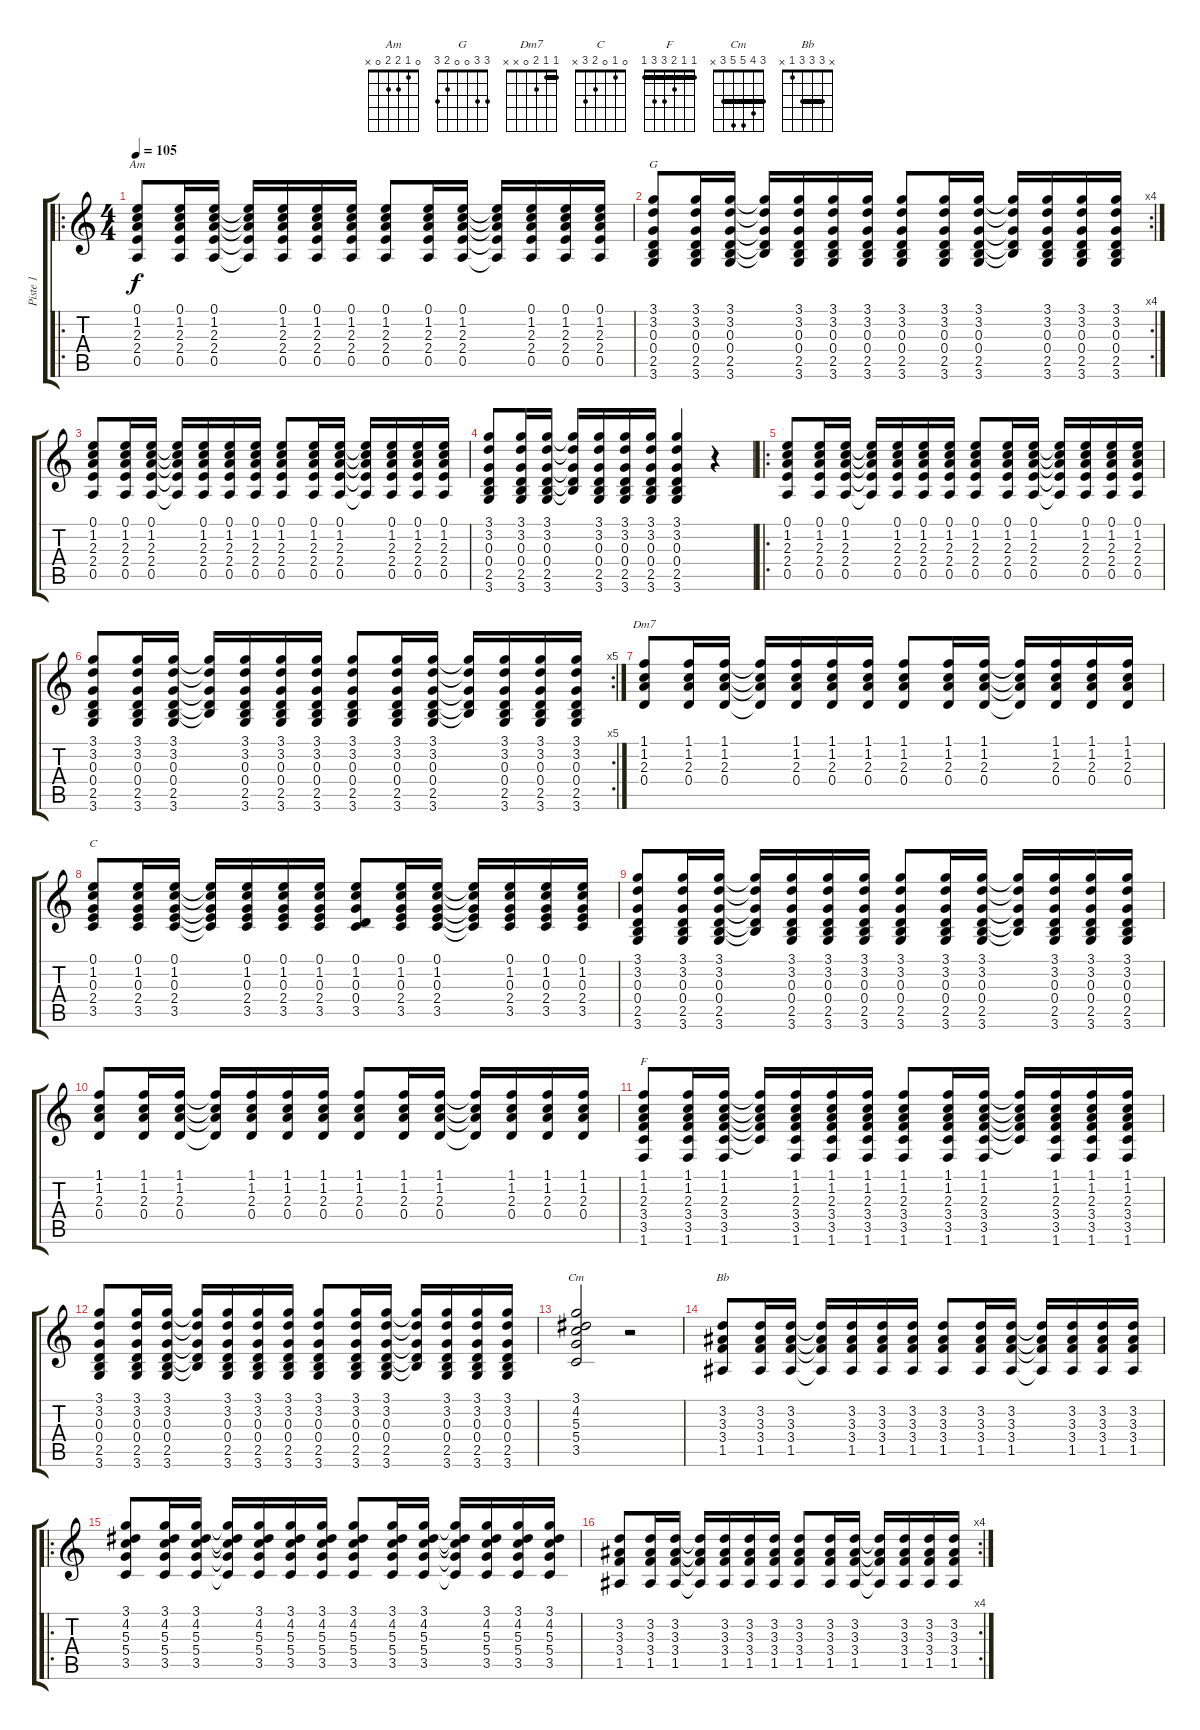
\track ("Piste 1" "Piste 1") {instrument acousticguitarnylon}
\staff {score tabs}
\tuning (E4 B3 G3 D3 A2 E2) {hide}
\chord ("Am" 0 1 2 2 0 x)
\chord ("G" 3 3 0 0 2 3)
\chord ("Dm7" 1 1 2 0 x x) {barre 1}
\chord ("C" 0 1 0 2 3 x)
\chord ("F" 1 1 2 3 3 1) {barre 1}
\chord ("Cm" 3 4 5 5 3 x) {barre 3}
\chord ("Bb" x 3 3 3 1 x) {barre 3}
\ro
\ts (4 4)
\tempo 105
\clef g2
\ks c
(0.1 1.2 2.3 2.4 0.5).8{ch "Am" dy f instrument acousticguitarnylon} (0.1 1.2 2.3 2.4 0.5).16 (0.1 1.2 2.3 2.4 0.5).16 (0.1{t} 1.2{t} 2.3{t} 2.4{t} 0.5{t}).16 (0.1 1.2 2.3 2.4 0.5).16 (0.1 1.2 2.3 2.4 0.5).16 (0.1 1.2 2.3 2.4 0.5).16 (0.1 1.2 2.3 2.4 0.5).8 (0.1 1.2 2.3 2.4 0.5).16 (0.1 1.2 2.3 2.4 0.5).16 (0.1{t} 1.2{t} 2.3{t} 2.4{t} 0.5{t}).16 (0.1 1.2 2.3 2.4 0.5).16 (0.1 1.2 2.3 2.4 0.5).16 (0.1 1.2 2.3 2.4 0.5).16 |
\rc 4
(3.1 3.2 0.3 0.4 2.5 3.6).8{ch "G"} (3.1 3.2 0.3 0.4 2.5 3.6).16 (3.1 3.2 0.3 0.4 2.5 3.6).16 (3.1{t} 3.2{t} 0.3{t} 0.4{t} 2.5{t}).16 (3.1 3.2 0.3 0.4 2.5 3.6).16 (3.1 3.2 0.3 0.4 2.5 3.6).16 (3.1 3.2 0.3 0.4 2.5 3.6).16 (3.1 3.2 0.3 0.4 2.5 3.6).8 (3.1 3.2 0.3 0.4 2.5 3.6).16 (3.1 3.2 0.3 0.4 2.5 3.6).16 (3.1{t} 3.2{t} 0.3{t} 0.4{t} 2.5{t}).16 (3.1 3.2 0.3 0.4 2.5 3.6).16 (3.1 3.2 0.3 0.4 2.5 3.6).16 (3.1 3.2 0.3 0.4 2.5 3.6).16 |
(0.1 1.2 2.3 2.4 0.5).8 (0.1 1.2 2.3 2.4 0.5).16 (0.1 1.2 2.3 2.4 0.5).16 (0.1{t} 1.2{t} 2.3{t} 2.4{t} 0.5{t}).16 (0.1 1.2 2.3 2.4 0.5).16 (0.1 1.2 2.3 2.4 0.5).16 (0.1 1.2 2.3 2.4 0.5).16 (0.1 1.2 2.3 2.4 0.5).8 (0.1 1.2 2.3 2.4 0.5).16 (0.1 1.2 2.3 2.4 0.5).16 (0.1{t} 1.2{t} 2.3{t} 2.4{t} 0.5{t}).16 (0.1 1.2 2.3 2.4 0.5).16 (0.1 1.2 2.3 2.4 0.5).16 (0.1 1.2 2.3 2.4 0.5).16 |
(3.1 3.2 0.3 0.4 2.5 3.6).8 (3.1 3.2 0.3 0.4 2.5 3.6).16 (3.1 3.2 0.3 0.4 2.5 3.6).16 (3.1{t} 3.2{t} 0.3{t} 0.4{t} 2.5{t}).16 (3.1 3.2 0.3 0.4 2.5 3.6).16 (3.1 3.2 0.3 0.4 2.5 3.6).16 (3.1 3.2 0.3 0.4 2.5 3.6).16 (3.1 3.2 0.3 0.4 2.5 3.6).4 r.4 |
\ro
(0.1 1.2 2.3 2.4 0.5).8 (0.1 1.2 2.3 2.4 0.5).16 (0.1 1.2 2.3 2.4 0.5).16 (0.1{t} 1.2{t} 2.3{t} 2.4{t} 0.5{t}).16 (0.1 1.2 2.3 2.4 0.5).16 (0.1 1.2 2.3 2.4 0.5).16 (0.1 1.2 2.3 2.4 0.5).16 (0.1 1.2 2.3 2.4 0.5).8 (0.1 1.2 2.3 2.4 0.5).16 (0.1 1.2 2.3 2.4 0.5).16 (0.1{t} 1.2{t} 2.3{t} 2.4{t} 0.5{t}).16 (0.1 1.2 2.3 2.4 0.5).16 (0.1 1.2 2.3 2.4 0.5).16 (0.1 1.2 2.3 2.4 0.5).16 |
\rc 5
(3.1 3.2 0.3 0.4 2.5 3.6).8 (3.1 3.2 0.3 0.4 2.5 3.6).16 (3.1 3.2 0.3 0.4 2.5 3.6).16 (3.1{t} 3.2{t} 0.3{t} 0.4{t} 2.5{t}).16 (3.1 3.2 0.3 0.4 2.5 3.6).16 (3.1 3.2 0.3 0.4 2.5 3.6).16 (3.1 3.2 0.3 0.4 2.5 3.6).16 (3.1 3.2 0.3 0.4 2.5 3.6).8 (3.1 3.2 0.3 0.4 2.5 3.6).16 (3.1 3.2 0.3 0.4 2.5 3.6).16 (3.1{t} 3.2{t} 0.3{t} 0.4{t} 2.5{t}).16 (3.1 3.2 0.3 0.4 2.5 3.6).16 (3.1 3.2 0.3 0.4 2.5 3.6).16 (3.1 3.2 0.3 0.4 2.5 3.6).16 |
(1.1 1.2 2.3 0.4).8{ch "Dm7"} (1.1 1.2 2.3 0.4).16 (1.1 1.2 2.3 0.4).16 (1.1{t} 1.2{t} 2.3{t} 0.4{t}).16 (1.1 1.2 2.3 0.4).16 (1.1 1.2 2.3 0.4).16 (1.1 1.2 2.3 0.4).16 (1.1 1.2 2.3 0.4).8 (1.1 1.2 2.3 0.4).16 (1.1 1.2 2.3 0.4).16 (1.1{t} 1.2{t} 2.3{t} 0.4{t}).16 (1.1 1.2 2.3 0.4).16 (1.1 1.2 2.3 0.4).16 (1.1 1.2 2.3 0.4).16 |
(0.1 1.2 0.3 2.4 3.5).8{ch "C"} (0.1 1.2 0.3 2.4 3.5).16 (0.1 1.2 0.3 2.4 3.5).16 (0.1{t} 1.2{t} 0.3{t} 2.4{t} 3.5{t}).16 (0.1 1.2 0.3 2.4 3.5).16 (0.1 1.2 0.3 2.4 3.5).16 (0.1 1.2 0.3 2.4 3.5).16 (0.1 1.2 0.3 0.4 3.5).8 (0.1 1.2 0.3 2.4 3.5).16 (0.1 1.2 0.3 2.4 3.5).16 (0.1{t} 1.2{t} 0.3{t} 2.4{t} 3.5{t}).16 (0.1 1.2 0.3 2.4 3.5).16 (0.1 1.2 0.3 2.4 3.5).16 (0.1 1.2 0.3 2.4 3.5).16 |
(3.1 3.2 0.3 0.4 2.5 3.6).8 (3.1 3.2 0.3 0.4 2.5 3.6).16 (3.1 3.2 0.3 0.4 2.5 3.6).16 (3.1{t} 3.2{t} 0.3{t} 0.4{t} 2.5{t}).16 (3.1 3.2 0.3 0.4 2.5 3.6).16 (3.1 3.2 0.3 0.4 2.5 3.6).16 (3.1 3.2 0.3 0.4 2.5 3.6).16 (3.1 3.2 0.3 0.4 2.5 3.6).8 (3.1 3.2 0.3 0.4 2.5 3.6).16 (3.1 3.2 0.3 0.4 2.5 3.6).16 (3.1{t} 3.2{t} 0.3{t} 0.4{t} 2.5{t}).16 (3.1 3.2 0.3 0.4 2.5 3.6).16 (3.1 3.2 0.3 0.4 2.5 3.6).16 (3.1 3.2 0.3 0.4 2.5 3.6).16 |
(1.1 1.2 2.3 0.4).8 (1.1 1.2 2.3 0.4).16 (1.1 1.2 2.3 0.4).16 (1.1{t} 1.2{t} 2.3{t} 0.4{t}).16 (1.1 1.2 2.3 0.4).16 (1.1 1.2 2.3 0.4).16 (1.1 1.2 2.3 0.4).16 (1.1 1.2 2.3 0.4).8 (1.1 1.2 2.3 0.4).16 (1.1 1.2 2.3 0.4).16 (1.1{t} 1.2{t} 2.3{t} 0.4{t}).16 (1.1 1.2 2.3 0.4).16 (1.1 1.2 2.3 0.4).16 (1.1 1.2 2.3 0.4).16 |
(1.1 1.2 2.3 3.4 3.5 1.6).8{ch "F"} (1.1 1.2 2.3 3.4 3.5 1.6).16 (1.1 1.2 2.3 3.4 3.5 1.6).16 (1.1{t} 1.2{t} 2.3{t} 3.4{t} 3.5{t}).16 (1.1 1.2 2.3 3.4 3.5 1.6).16 (1.1 1.2 2.3 3.4 3.5 1.6).16 (1.1 1.2 2.3 3.4 3.5 1.6).16 (1.1 1.2 2.3 3.4 3.5 1.6).8 (1.1 1.2 2.3 3.4 3.5 1.6).16 (1.1 1.2 2.3 3.4 3.5 1.6).16 (1.1{t} 1.2{t} 2.3{t} 3.4{t} 3.5{t}).16 (1.1 1.2 2.3 3.4 3.5 1.6).16 (1.1 1.2 2.3 3.4 3.5 1.6).16 (1.1 1.2 2.3 3.4 3.5 1.6).16 |
(3.1 3.2 0.3 0.4 2.5 3.6).8 (3.1 3.2 0.3 0.4 2.5 3.6).16 (3.1 3.2 0.3 0.4 2.5 3.6).16 (3.1{t} 3.2{t} 0.3{t} 0.4{t} 2.5{t}).16 (3.1 3.2 0.3 0.4 2.5 3.6).16 (3.1 3.2 0.3 0.4 2.5 3.6).16 (3.1 3.2 0.3 0.4 2.5 3.6).16 (3.1 3.2 0.3 0.4 2.5 3.6).8 (3.1 3.2 0.3 0.4 2.5 3.6).16 (3.1 3.2 0.3 0.4 2.5 3.6).16 (3.1{t} 3.2{t} 0.3{t} 0.4{t} 2.5{t}).16 (3.1 3.2 0.3 0.4 2.5 3.6).16 (3.1 3.2 0.3 0.4 2.5 3.6).16 (3.1 3.2 0.3 0.4 2.5 3.6).16 |
(3.1 4.2 5.3 5.4 3.5).2{ch "Cm"} r.2 |
(3.2 3.3 3.4 1.5).8{ch "Bb"} (3.2 3.3 3.4 1.5).16 (3.2 3.3 3.4 1.5).16 (3.2{t} 3.3{t} 3.4{t} 1.5{t}).16 (3.2 3.3 3.4 1.5).16 (3.2 3.3 3.4 1.5).16 (3.2 3.3 3.4 1.5).16 (3.2 3.3 3.4 1.5).8 (3.2 3.3 3.4 1.5).16 (3.2 3.3 3.4 1.5).16 (3.2{t} 3.3{t} 3.4{t} 1.5{t}).16 (3.2 3.3 3.4 1.5).16 (3.2 3.3 3.4 1.5).16 (3.2 3.3 3.4 1.5).16 |
\ro
(3.1 4.2 5.3 5.4 3.5).8 (3.1 4.2 5.3 5.4 3.5).16 (3.1 4.2 5.3 5.4 3.5).16 (3.1{t} 4.2{t} 5.3{t} 5.4{t} 3.5{t}).16 (3.1 4.2 5.3 5.4 3.5).16 (3.1 4.2 5.3 5.4 3.5).16 (3.1 4.2 5.3 5.4 3.5).16 (3.1 4.2 5.3 5.4 3.5).8 (3.1 4.2 5.3 5.4 3.5).16 (3.1 4.2 5.3 5.4 3.5).16 (3.1{t} 4.2{t} 5.3{t} 5.4{t} 3.5{t}).16 (3.1 4.2 5.3 5.4 3.5).16 (3.1 4.2 5.3 5.4 3.5).16 (3.1 4.2 5.3 5.4 3.5).16 |
\rc 4
(3.2 3.3 3.4 1.5).8 (3.2 3.3 3.4 1.5).16 (3.2 3.3 3.4 1.5).16 (3.2{t} 3.3{t} 3.4{t} 1.5{t}).16 (3.2 3.3 3.4 1.5).16 (3.2 3.3 3.4 1.5).16 (3.2 3.3 3.4 1.5).16 (3.2 3.3 3.4 1.5).8 (3.2 3.3 3.4 1.5).16 (3.2 3.3 3.4 1.5).16 (3.2{t} 3.3{t} 3.4{t} 1.5{t}).16 (3.2 3.3 3.4 1.5).16 (3.2 3.3 3.4 1.5).16 (3.2 3.3 3.4 1.5).16
